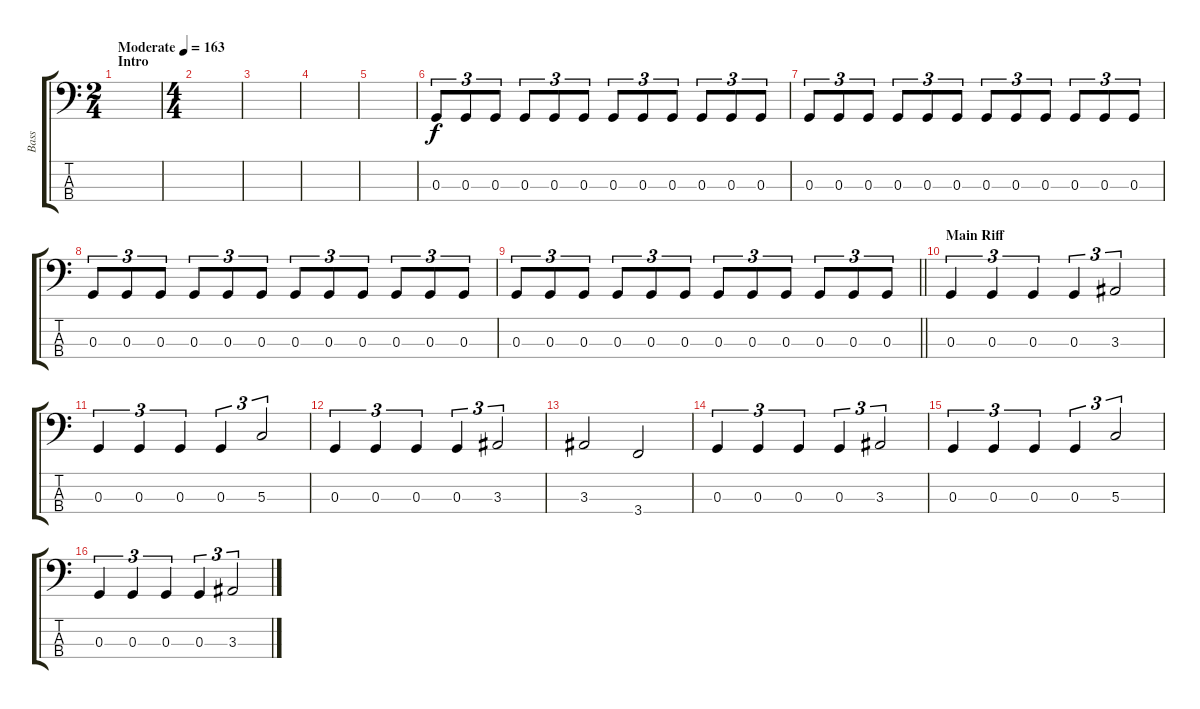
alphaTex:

\track ("Bass" "Bass") {instrument electricbassfinger}
\staff {score tabs}
\tuning (F2 C2 G1 D1) {hide}
\ts (2 4)
\section ("" "Intro")
\tempo (163 "Moderate")
\clef f4
\ks c
|
\ts (4 4)
|
|
|
|
0.3.8{tu (3 2)} 0.3.8{tu (3 2)} 0.3.8{tu (3 2)} 0.3.8{tu (3 2)} 0.3.8{tu (3 2)} 0.3.8{tu (3 2)} 0.3.8{tu (3 2)} 0.3.8{tu (3 2)} 0.3.8{tu (3 2)} 0.3.8{tu (3 2)} 0.3.8{tu (3 2)} 0.3.8{tu (3 2)} |
0.3.8{tu (3 2)} 0.3.8{tu (3 2)} 0.3.8{tu (3 2)} 0.3.8{tu (3 2)} 0.3.8{tu (3 2)} 0.3.8{tu (3 2)} 0.3.8{tu (3 2)} 0.3.8{tu (3 2)} 0.3.8{tu (3 2)} 0.3.8{tu (3 2)} 0.3.8{tu (3 2)} 0.3.8{tu (3 2)} |
0.3.8{tu (3 2)} 0.3.8{tu (3 2)} 0.3.8{tu (3 2)} 0.3.8{tu (3 2)} 0.3.8{tu (3 2)} 0.3.8{tu (3 2)} 0.3.8{tu (3 2)} 0.3.8{tu (3 2)} 0.3.8{tu (3 2)} 0.3.8{tu (3 2)} 0.3.8{tu (3 2)} 0.3.8{tu (3 2)} |
\barLineRight lightlight
0.3.8{tu (3 2)} 0.3.8{tu (3 2)} 0.3.8{tu (3 2)} 0.3.8{tu (3 2)} 0.3.8{tu (3 2)} 0.3.8{tu (3 2)} 0.3.8{tu (3 2)} 0.3.8{tu (3 2)} 0.3.8{tu (3 2)} 0.3.8{tu (3 2)} 0.3.8{tu (3 2)} 0.3.8{tu (3 2)} |
\section ("" "Main Riff")
0.3.4{tu (3 2)} 0.3.4{tu (3 2)} 0.3.4{tu (3 2)} 0.3.4{tu (3 2)} 3.3.2{tu (3 2)} |
0.3.4{tu (3 2)} 0.3.4{tu (3 2)} 0.3.4{tu (3 2)} 0.3.4{tu (3 2)} 5.3.2{tu (3 2)} |
0.3.4{tu (3 2)} 0.3.4{tu (3 2)} 0.3.4{tu (3 2)} 0.3.4{tu (3 2)} 3.3.2{tu (3 2)} |
3.3.2 3.4.2 |
0.3.4{tu (3 2)} 0.3.4{tu (3 2)} 0.3.4{tu (3 2)} 0.3.4{tu (3 2)} 3.3.2{tu (3 2)} |
0.3.4{tu (3 2)} 0.3.4{tu (3 2)} 0.3.4{tu (3 2)} 0.3.4{tu (3 2)} 5.3.2{tu (3 2)} |
0.3.4{tu (3 2)} 0.3.4{tu (3 2)} 0.3.4{tu (3 2)} 0.3.4{tu (3 2)} 3.3.2{tu (3 2)}
